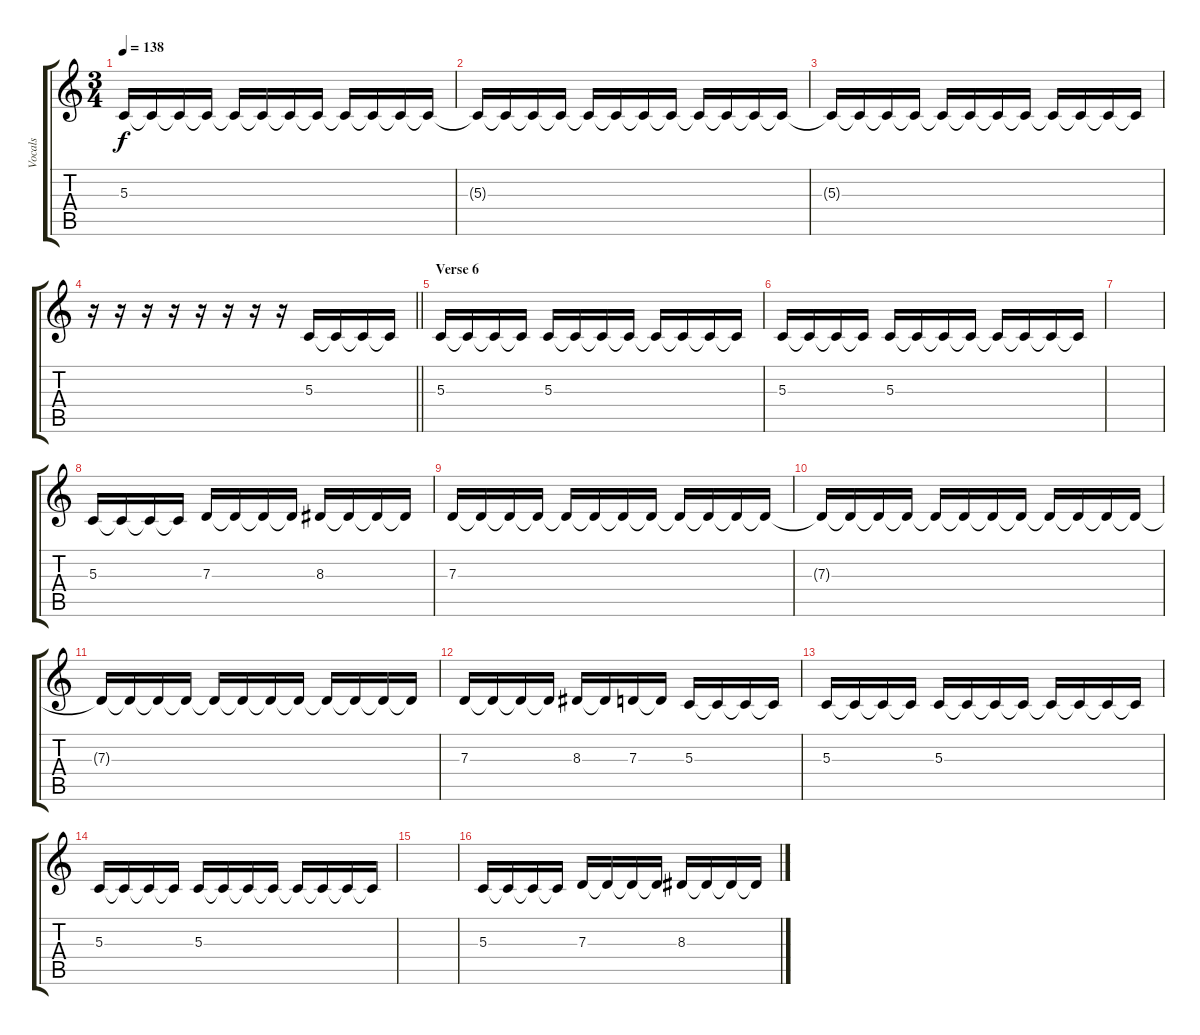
\track ("Vocals" "Vocals") {instrument trumpet}
\staff {score tabs}
\tuning (E4 B3 G3 D3 A2 E2) {hide}
\ts (3 4)
\tempo 138
\clef g2
\ks c
5.3.16{dy f} 5.3{t}.16 5.3{t}.16 5.3{t}.16 5.3{t}.16 5.3{t}.16 5.3{t}.16 5.3{t}.16 5.3{t}.16 5.3{t}.16 5.3{t}.16 5.3{t}.16 |
5.3{t}.16 5.3{t}.16 5.3{t}.16 5.3{t}.16 5.3{t}.16 5.3{t}.16 5.3{t}.16 5.3{t}.16 5.3{t}.16 5.3{t}.16 5.3{t}.16 5.3{t}.16 |
5.3{t}.16 5.3{t}.16 5.3{t}.16 5.3{t}.16 5.3{t}.16 5.3{t}.16 5.3{t}.16 5.3{t}.16 5.3{t}.16 5.3{t}.16 5.3{t}.16 5.3{t}.16 |
\barLineRight lightlight
r.16 r.16 r.16 r.16 r.16 r.16 r.16 r.16 5.3.16 5.3{t}.16 5.3{t}.16 5.3{t}.16 |
\section ("" "Verse 6")
5.3.16 5.3{t}.16 5.3{t}.16 5.3{t}.16 5.3.16 5.3{t}.16 5.3{t}.16 5.3{t}.16 5.3{t}.16 5.3{t}.16 5.3{t}.16 5.3{t}.16 |
5.3.16 5.3{t}.16 5.3{t}.16 5.3{t}.16 5.3.16 5.3{t}.16 5.3{t}.16 5.3{t}.16 5.3{t}.16 5.3{t}.16 5.3{t}.16 5.3{t}.16 |
|
5.3.16 5.3{t}.16 5.3{t}.16 5.3{t}.16 7.3.16 7.3{t}.16 7.3{t}.16 7.3{t}.16 8.3.16 8.3{t}.16 8.3{t}.16 8.3{t}.16 |
7.3.16 7.3{t}.16 7.3{t}.16 7.3{t}.16 7.3{t}.16 7.3{t}.16 7.3{t}.16 7.3{t}.16 7.3{t}.16 7.3{t}.16 7.3{t}.16 7.3{t}.16 |
7.3{t}.16 7.3{t}.16 7.3{t}.16 7.3{t}.16 7.3{t}.16 7.3{t}.16 7.3{t}.16 7.3{t}.16 7.3{t}.16 7.3{t}.16 7.3{t}.16 7.3{t}.16 |
7.3{t}.16 7.3{t}.16 7.3{t}.16 7.3{t}.16 7.3{t}.16 7.3{t}.16 7.3{t}.16 7.3{t}.16 7.3{t}.16 7.3{t}.16 7.3{t}.16 7.3{t}.16 |
7.3.16 7.3{t}.16 7.3{t}.16 7.3{t}.16 8.3.16 8.3{t}.16 7.3.16 7.3{t}.16 5.3.16 5.3{t}.16 5.3{t}.16 5.3{t}.16 |
5.3.16 5.3{t}.16 5.3{t}.16 5.3{t}.16 5.3.16 5.3{t}.16 5.3{t}.16 5.3{t}.16 5.3{t}.16 5.3{t}.16 5.3{t}.16 5.3{t}.16 |
5.3.16 5.3{t}.16 5.3{t}.16 5.3{t}.16 5.3.16 5.3{t}.16 5.3{t}.16 5.3{t}.16 5.3{t}.16 5.3{t}.16 5.3{t}.16 5.3{t}.16 |
|
5.3.16 5.3{t}.16 5.3{t}.16 5.3{t}.16 7.3.16 7.3{t}.16 7.3{t}.16 7.3{t}.16 8.3.16 8.3{t}.16 8.3{t}.16 8.3{t}.16
